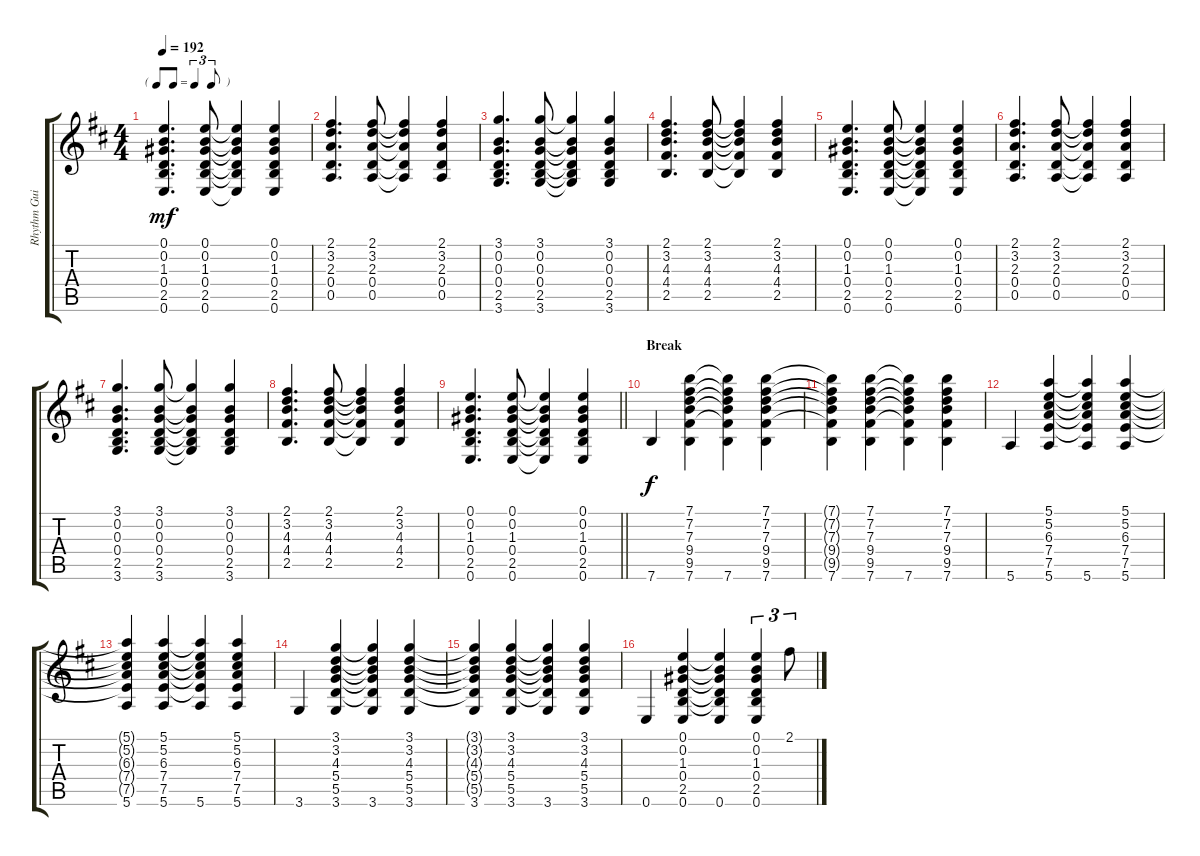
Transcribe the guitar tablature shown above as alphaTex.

\track ("Rhythm Guitar" "Rhythm Gui") {instrument electricguitarclean}
\staff {score tabs}
\tuning (E4 B3 G3 D3 A2 E2) {hide}
\ts (4 4)
\tf triplet8th
\tempo 192
\clef g2
\ks bminor
(0.1 0.2 1.3 0.4 2.5 0.6).4{d dy mf} (0.1 0.2 1.3 0.4 2.5 0.6).8 (0.1{t} 0.2{t} 1.3{t} 0.4{t} 2.5{t} 0.6{t}).4 (0.1 0.2 1.3 0.4 2.5 0.6).4 |
(2.1 3.2 2.3 0.4 0.5).4{d} (2.1 3.2 2.3 0.4 0.5).8 (2.1{t} 3.2{t} 2.3{t} 0.4{t} 0.5{t}).4 (2.1 3.2 2.3 0.4 0.5).4 |
(3.1 0.2 0.3 0.4 2.5 3.6).4{d} (3.1 0.2 0.3 0.4 2.5 3.6).8 (3.1{t} 0.2{t} 0.3{t} 0.4{t} 2.5{t} 3.6{t}).4 (3.1 0.2 0.3 0.4 2.5 3.6).4 |
(2.1 3.2 4.3 4.4 2.5).4{d} (2.1 3.2 4.3 4.4 2.5).8 (2.1{t} 3.2{t} 4.3{t} 4.4{t} 2.5{t}).4 (2.1 3.2 4.3 4.4 2.5).4 |
(0.1 0.2 1.3 0.4 2.5 0.6).4{d} (0.1 0.2 1.3 0.4 2.5 0.6).8 (0.1{t} 0.2{t} 1.3{t} 0.4{t} 2.5{t} 0.6{t}).4 (0.1 0.2 1.3 0.4 2.5 0.6).4 |
(2.1 3.2 2.3 0.4 0.5).4{d} (2.1 3.2 2.3 0.4 0.5).8 (2.1{t} 3.2{t} 2.3{t} 0.4{t} 0.5{t}).4 (2.1 3.2 2.3 0.4 0.5).4 |
(3.1 0.2 0.3 0.4 2.5 3.6).4{d} (3.1 0.2 0.3 0.4 2.5 3.6).8 (3.1{t} 0.2{t} 0.3{t} 0.4{t} 2.5{t} 3.6{t}).4 (3.1 0.2 0.3 0.4 2.5 3.6).4 |
(2.1 3.2 4.3 4.4 2.5).4{d} (2.1 3.2 4.3 4.4 2.5).8 (2.1{t} 3.2{t} 4.3{t} 4.4{t} 2.5{t}).4 (2.1 3.2 4.3 4.4 2.5).4 |
\barLineRight lightlight
(0.1 0.2 1.3 0.4 2.5 0.6).4{d} (0.1 0.2 1.3 0.4 2.5 0.6).8 (0.1{t} 0.2{t} 1.3{t} 0.4{t} 2.5{t} 0.6{t}).4 (0.1 0.2 1.3 0.4 2.5 0.6).4 |
\section ("" "Break")
7.6.4{dy f volume 9 instrument electricguitarclean} (7.1 7.2 7.3 9.4 9.5 7.6).4 (7.1{t} 7.2{t} 7.3{t} 9.4{t} 9.5{t} 7.6).4 (7.1 7.2 7.3 9.4 9.5 7.6).4 |
(7.1{t} 7.2{t} 7.3{t} 9.4{t} 9.5{t} 7.6).4 (7.1 7.2 7.3 9.4 9.5 7.6).4 (7.1{t} 7.2{t} 7.3{t} 9.4{t} 9.5{t} 7.6).4 (7.1 7.2 7.3 9.4 9.5 7.6).4 |
5.6.4 (5.1 5.2 6.3 7.4 7.5 5.6).4 (5.1{t} 5.2{t} 6.3{t} 7.4{t} 7.5{t} 5.6).4 (5.1 5.2 6.3 7.4 7.5 5.6).4 |
(5.1{t} 5.2{t} 6.3{t} 7.4{t} 7.5{t} 5.6).4 (5.1 5.2 6.3 7.4 7.5 5.6).4 (5.1{t} 5.2{t} 6.3{t} 7.4{t} 7.5{t} 5.6).4 (5.1 5.2 6.3 7.4 7.5 5.6).4 |
3.6.4 (3.1 3.2 4.3 5.4 5.5 3.6).4 (3.1{t} 3.2{t} 4.3{t} 5.4{t} 5.5{t} 3.6).4 (3.1 3.2 4.3 5.4 5.5 3.6).4 |
(3.1{t} 3.2{t} 4.3{t} 5.4{t} 5.5{t} 3.6).4 (3.1 3.2 4.3 5.4 5.5 3.6).4 (3.1{t} 3.2{t} 4.3{t} 5.4{t} 5.5{t} 3.6).4 (3.1 3.2 4.3 5.4 5.5 3.6).4 |
0.6.4 (0.1 0.2 1.3 0.4 2.5 0.6).4 (0.1{t} 0.2{t} 1.3{t} 0.4{t} 2.5{t} 0.6).4 (0.1 0.2 1.3 0.4 2.5 0.6).4{tu (3 2)} 2.1.8{tu (3 2)}
